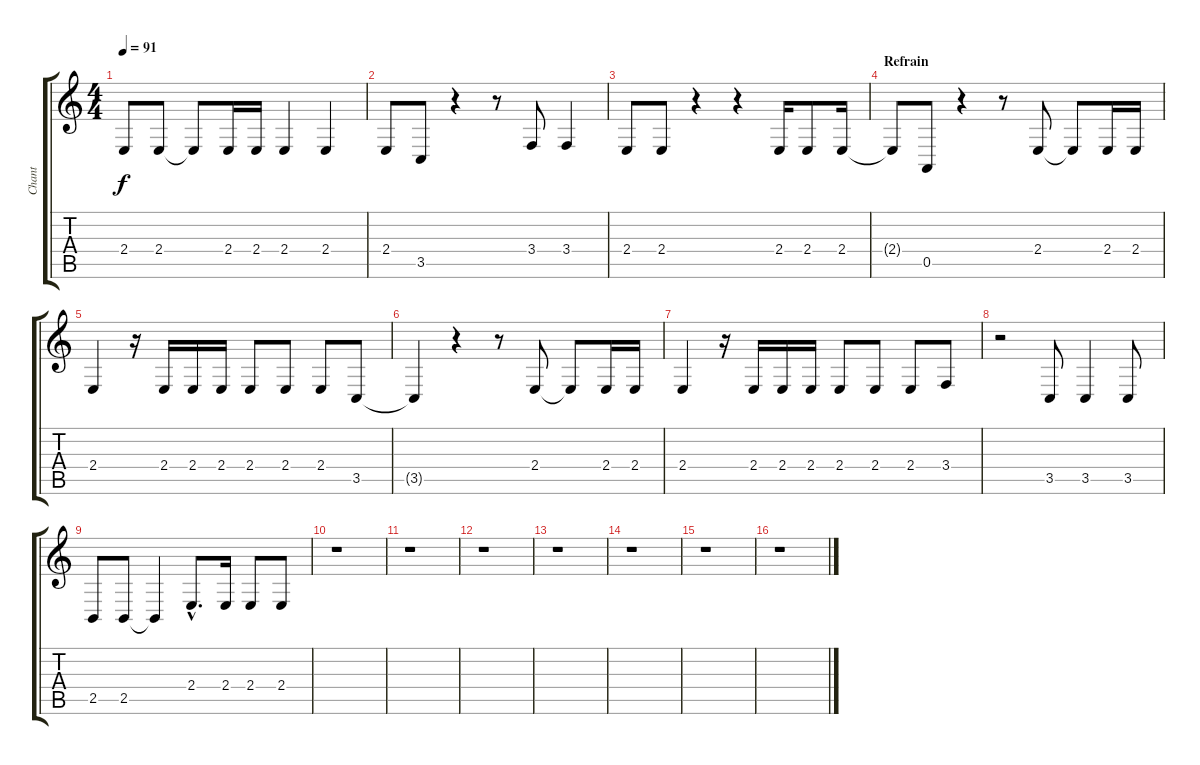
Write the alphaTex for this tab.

\track ("Chant" "Chant") {instrument acousticgrandpiano}
\staff {score tabs}
\tuning (E4 B3 G3 D3 A2 E2) {hide}
\ts (4 4)
\tempo 91
\clef g2
\ks c
2.4.8{dy f} 2.4.8 2.4{t}.8 2.4.16 2.4.16 2.4.4 2.4.4 |
2.4.8 3.5.8 r.4 r.8 3.4.8 3.4.4 |
2.4.8 2.4.8 r.4 r.4 2.4.16 2.4.8 2.4.16 |
\section ("" "Refrain")
2.4{t}.8 0.5.8 r.4 r.8 2.4.8 2.4{t}.8 2.4.16 2.4.16 |
2.4.4 r.16 2.4.16 2.4.16 2.4.16 2.4.8 2.4.8 2.4.8 3.5.8 |
3.5{t}.4 r.4 r.8 2.4.8 2.4{t}.8 2.4.16 2.4.16 |
2.4.4 r.16 2.4.16 2.4.16 2.4.16 2.4.8 2.4.8 2.4.8 3.4.8 |
r.2 3.5.8 3.5.4 3.5.8 |
2.5.8 2.5.8 2.5{t}.4 2.4{hac}.8{d} 2.4.16 2.4.8 2.4.8 |
r.1 |
r.1 |
r.1 |
r.1 |
r.1 |
r.1 |
r.1
